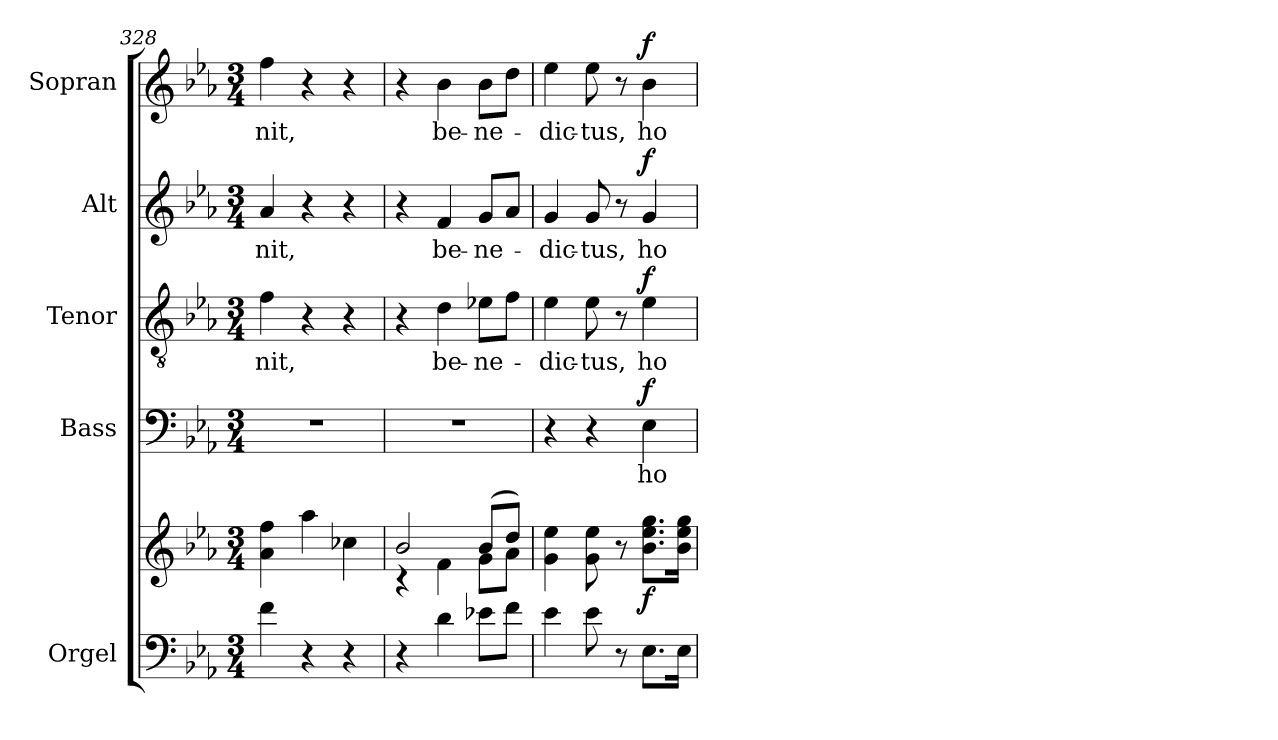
**kern	**kern	**dynam	**kern	**text	**dynam	**kern	**text	**dynam	**kern	**text	**dynam	**kern	**text	**dynam
*part5	*part5	*part5	*part4	*part4	*part4	*part3	*part3	*part3	*part2	*part2	*part2	*part1	*part1	*part1
*staff6	*staff5	*staff5/6	*staff4	*staff4	*staff4	*staff3	*staff3	*staff3	*staff2	*staff2	*staff2	*staff1	*staff1	*staff1
*I"Orgel	*	*	*I"Bass	*	*	*I"Tenor	*	*	*I"Alt	*	*	*I"Sopran	*	*
*I'Org.	*	*	*I'B.	*	*	*I'T.	*	*	*I'A.	*	*	*I'S.	*	*
*clefF4	*clefG2	*	*clefF4	*	*	*clefGv2	*	*	*clefG2	*	*	*clefG2	*	*
*k[b-e-a-]	*k[b-e-a-]	*	*k[b-e-a-]	*	*	*k[b-e-a-]	*	*	*k[b-e-a-]	*	*	*k[b-e-a-]	*	*
*E-:	*E-:	*	*E-:	*	*	*E-:	*	*	*E-:	*	*	*E-:	*	*
*M3/4	*M3/4	*	*M3/4	*	*	*M3/4	*	*	*M3/4	*	*	*M3/4	*	*
=328	=328	=328	=328	=328	=328	=328	=328	=328	=328	=328	=328	=328	=328	=328
!	!	!	!	!	!	!	!LO:LY:b	!	!	!LO:LY:b	!	!	!LO:LY:b	!
4f\	4a-\ 4ff\	.	2.r	.	.	4f\	-nit,	.	4a-/	-nit,	.	4ff\	-nit,	.
4r	4aa-\	.	.	.	.	4r	.	.	4r	.	.	4r	.	.
4r	4cc-X\	.	.	.	.	4r	.	.	4r	.	.	4r	.	.
=329	=329	=329	=329	=329	=329	=329	=329	=329	=329	=329	=329	=329	=329	=329
*	*^	*	*	*	*	*	*	*	*	*	*	*	*	*
4r	2b-/	4rc	.	2.r	.	.	4r	.	.	4r	.	.	4r	.	.
!	!	!	!	!	!	!	!	!LO:LY:b	!	!	!LO:LY:b	!	!	!LO:LY:b	!
4d\	.	4f\	.	.	.	.	4d\	be-	.	4f/	be-	.	4b-\	be-	.
!	!	!	!	!	!	!	!	!LO:LY:b	!	!	!LO:LY:b	!	!	!LO:LY:b	!
8e-X\L	(>8b-/L	8g\L	.	.	.	.	8e-X\L	-ne-	.	8g/L	-ne-	.	8b-\L	-ne-	.
8f\J	8dd/J)	8a-\J	.	.	.	.	8f\J	.	.	8a-/J	.	.	8dd\J	.	.
=330	=330	=330	=330	=330	=330	=330	=330	=330	=330	=330	=330	=330	=330	=330	=330
!	!	!	!	!	!	!	!	!LO:LY:b	!	!	!LO:LY:b	!	!	!LO:LY:b	!
*	*v	*v	*	*	*	*	*	*	*	*	*	*	*	*	*
4e-\	4g\ 4ee-\	.	4r	.	.	4e-\	-dic-	.	4g/	-dic-	.	4ee-\	-dic-	.
!	!	!	!	!	!	!	!LO:LY:b	!	!	!LO:LY:b	!	!	!LO:LY:b	!
8e-\	8g\ 8ee-\	.	4r	.	.	8e-\	-tus,	.	8g/	-tus,	.	8ee-\	-tus,	.
8r	8r	.	.	.	.	8r	.	.	8r	.	.	8r	.	.
!	!	!LO:DY:b	!	!LO:LY:b	!LO:DY:a	!	!LO:LY:b	!LO:DY:a	!	!LO:LY:b	!LO:DY:a	!	!LO:LY:b	!LO:DY:a
8.E-\L	8.b-\ 8.ee-\ 8.gg\L	f	4E-\	ho-	f	4e-\	ho-	f	4g/	ho-	f	4b-\	ho-	f
16E-\Jk	16b-\ 16ee-\ 16gg\Jk	.	.	.	.	.	.	.	.	.	.	.	.	.
=	=	=	=	=	=	=	=	=	=	=	=	=	=	=
*-	*-	*-	*-	*-	*-	*-	*-	*-	*-	*-	*-	*-	*-	*-
